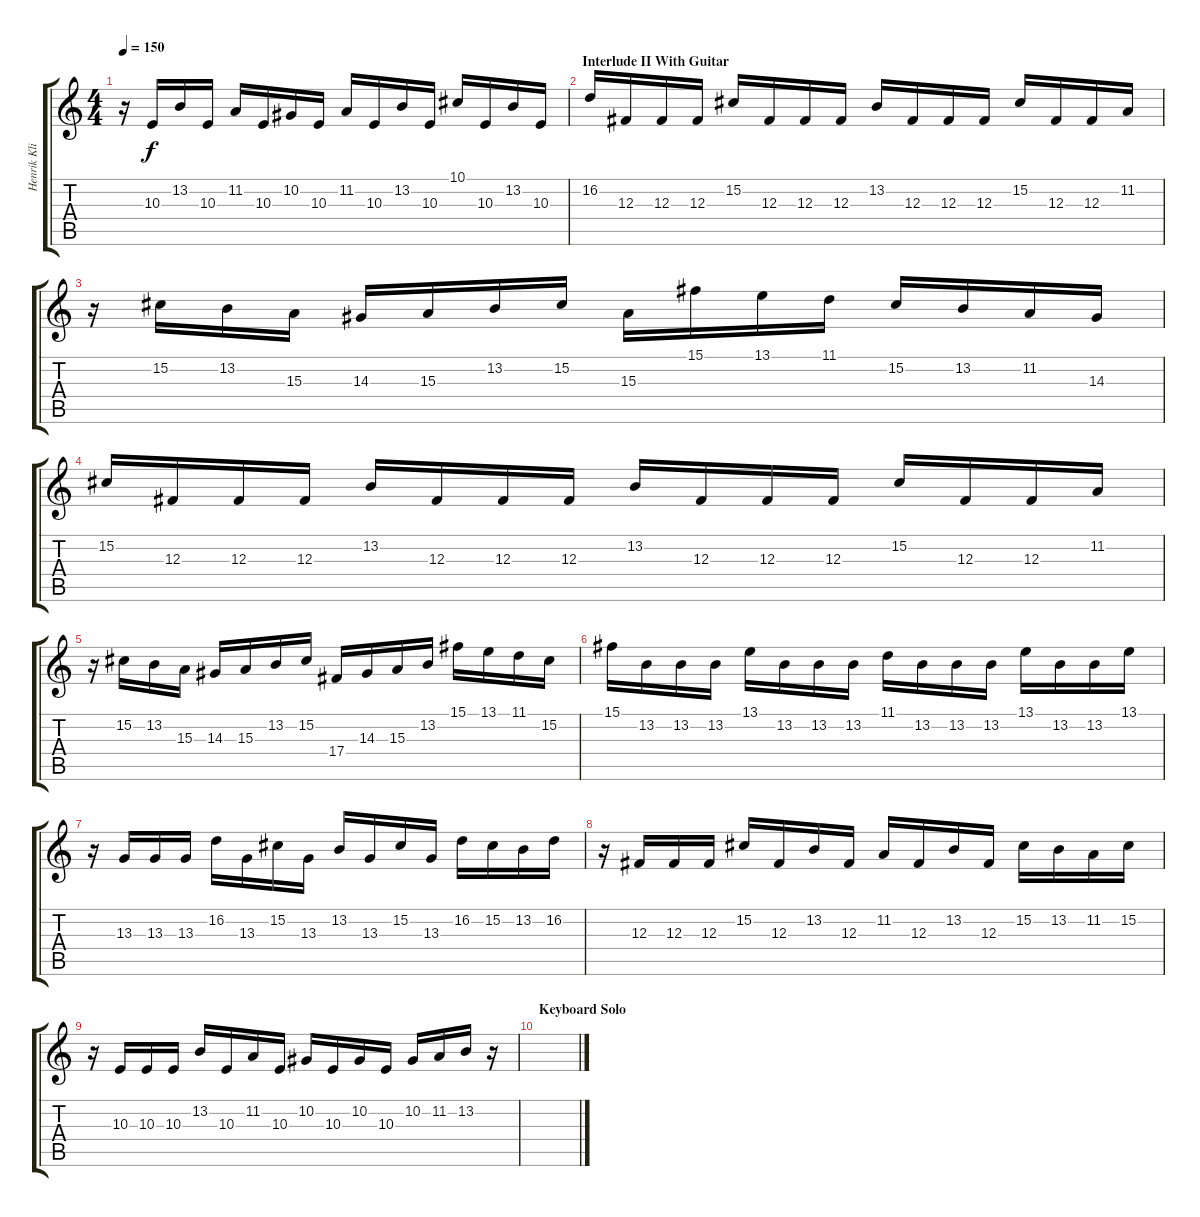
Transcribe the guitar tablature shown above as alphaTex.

\track ("Henrik Klingenberg - Strings" "Henrik Kli") {instrument stringensemble1}
\staff {score tabs}
\tuning (Eb4 Bb3 Gb3 Db3 Ab2 Eb2) {hide}
\ts (4 4)
\tempo 150
\clef g2
\ks c
r.16{dy f} 10.3.16 13.2.16 10.3.16 11.2.16 10.3.16 10.2.16 10.3.16 11.2.16 10.3.16 13.2.16 10.3.16 10.1.16 10.3.16 13.2.16 10.3.16 |
\section ("" "Interlude II With Guitar")
16.2.16 12.3.16 12.3.16 12.3.16 15.2.16 12.3.16 12.3.16 12.3.16 13.2.16 12.3.16 12.3.16 12.3.16 15.2.16 12.3.16 12.3.16 11.2.16 |
r.16 15.2.16 13.2.16 15.3.16 14.3.16 15.3.16 13.2.16 15.2.16 15.3.16 15.1.16 13.1.16 11.1.16 15.2.16 13.2.16 11.2.16 14.3.16 |
15.2.16 12.3.16 12.3.16 12.3.16 13.2.16 12.3.16 12.3.16 12.3.16 13.2.16 12.3.16 12.3.16 12.3.16 15.2.16 12.3.16 12.3.16 11.2.16 |
r.16 15.2.16 13.2.16 15.3.16 14.3.16 15.3.16 13.2.16 15.2.16 17.4.16 14.3.16 15.3.16 13.2.16 15.1.16 13.1.16 11.1.16 15.2.16 |
15.1.16 13.2.16 13.2.16 13.2.16 13.1.16 13.2.16 13.2.16 13.2.16 11.1.16 13.2.16 13.2.16 13.2.16 13.1.16 13.2.16 13.2.16 13.1.16 |
r.16 13.3.16 13.3.16 13.3.16 16.2.16 13.3.16 15.2.16 13.3.16 13.2.16 13.3.16 15.2.16 13.3.16 16.2.16 15.2.16 13.2.16 16.2.16 |
r.16 12.3.16 12.3.16 12.3.16 15.2.16 12.3.16 13.2.16 12.3.16 11.2.16 12.3.16 13.2.16 12.3.16 15.2.16 13.2.16 11.2.16 15.2.16 |
r.16 10.3.16 10.3.16 10.3.16 13.2.16 10.3.16 11.2.16 10.3.16 10.2.16 10.3.16 10.2.16 10.3.16 10.2.16 11.2.16 13.2.16 r.16 |
\section ("" "Keyboard Solo")
